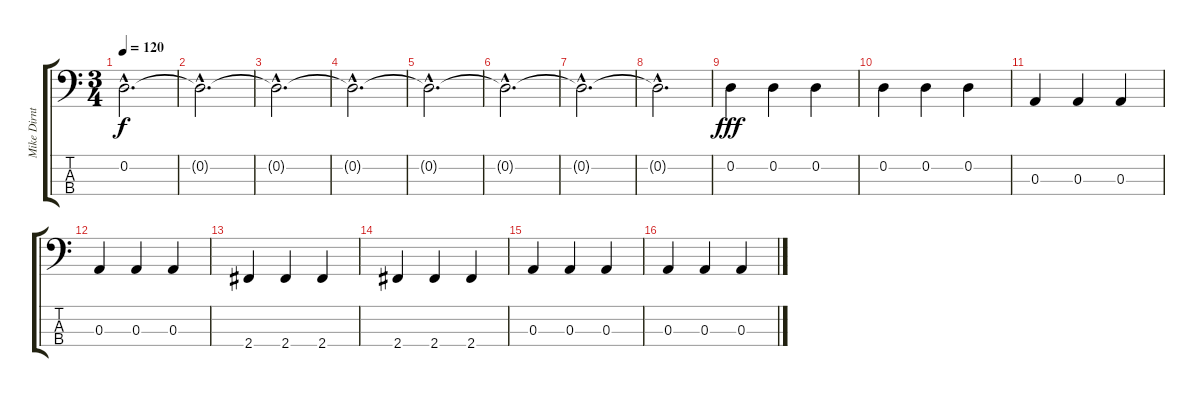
\track ("Mike Dirnt" "Mike Dirnt") {instrument electricbassfinger}
\staff {score tabs}
\tuning (G2 D2 A1 E1) {hide}
\ts (3 4)
\tempo 120
\clef f4
\ks c
0.2{hac t}.2{d dy f} |
0.2{hac t}.2{d} |
0.2{hac t}.2{d} |
0.2{hac t}.2{d} |
0.2{hac t}.2{d} |
0.2{hac t}.2{d} |
0.2{hac t}.2{d} |
0.2{hac t}.2{d} |
0.2.4{dy fff} 0.2.4 0.2.4 |
0.2.4 0.2.4 0.2.4 |
0.3.4 0.3.4 0.3.4 |
0.3.4 0.3.4 0.3.4 |
2.4.4 2.4.4 2.4.4 |
2.4.4 2.4.4 2.4.4 |
0.3.4 0.3.4 0.3.4 |
0.3.4 0.3.4 0.3.4
